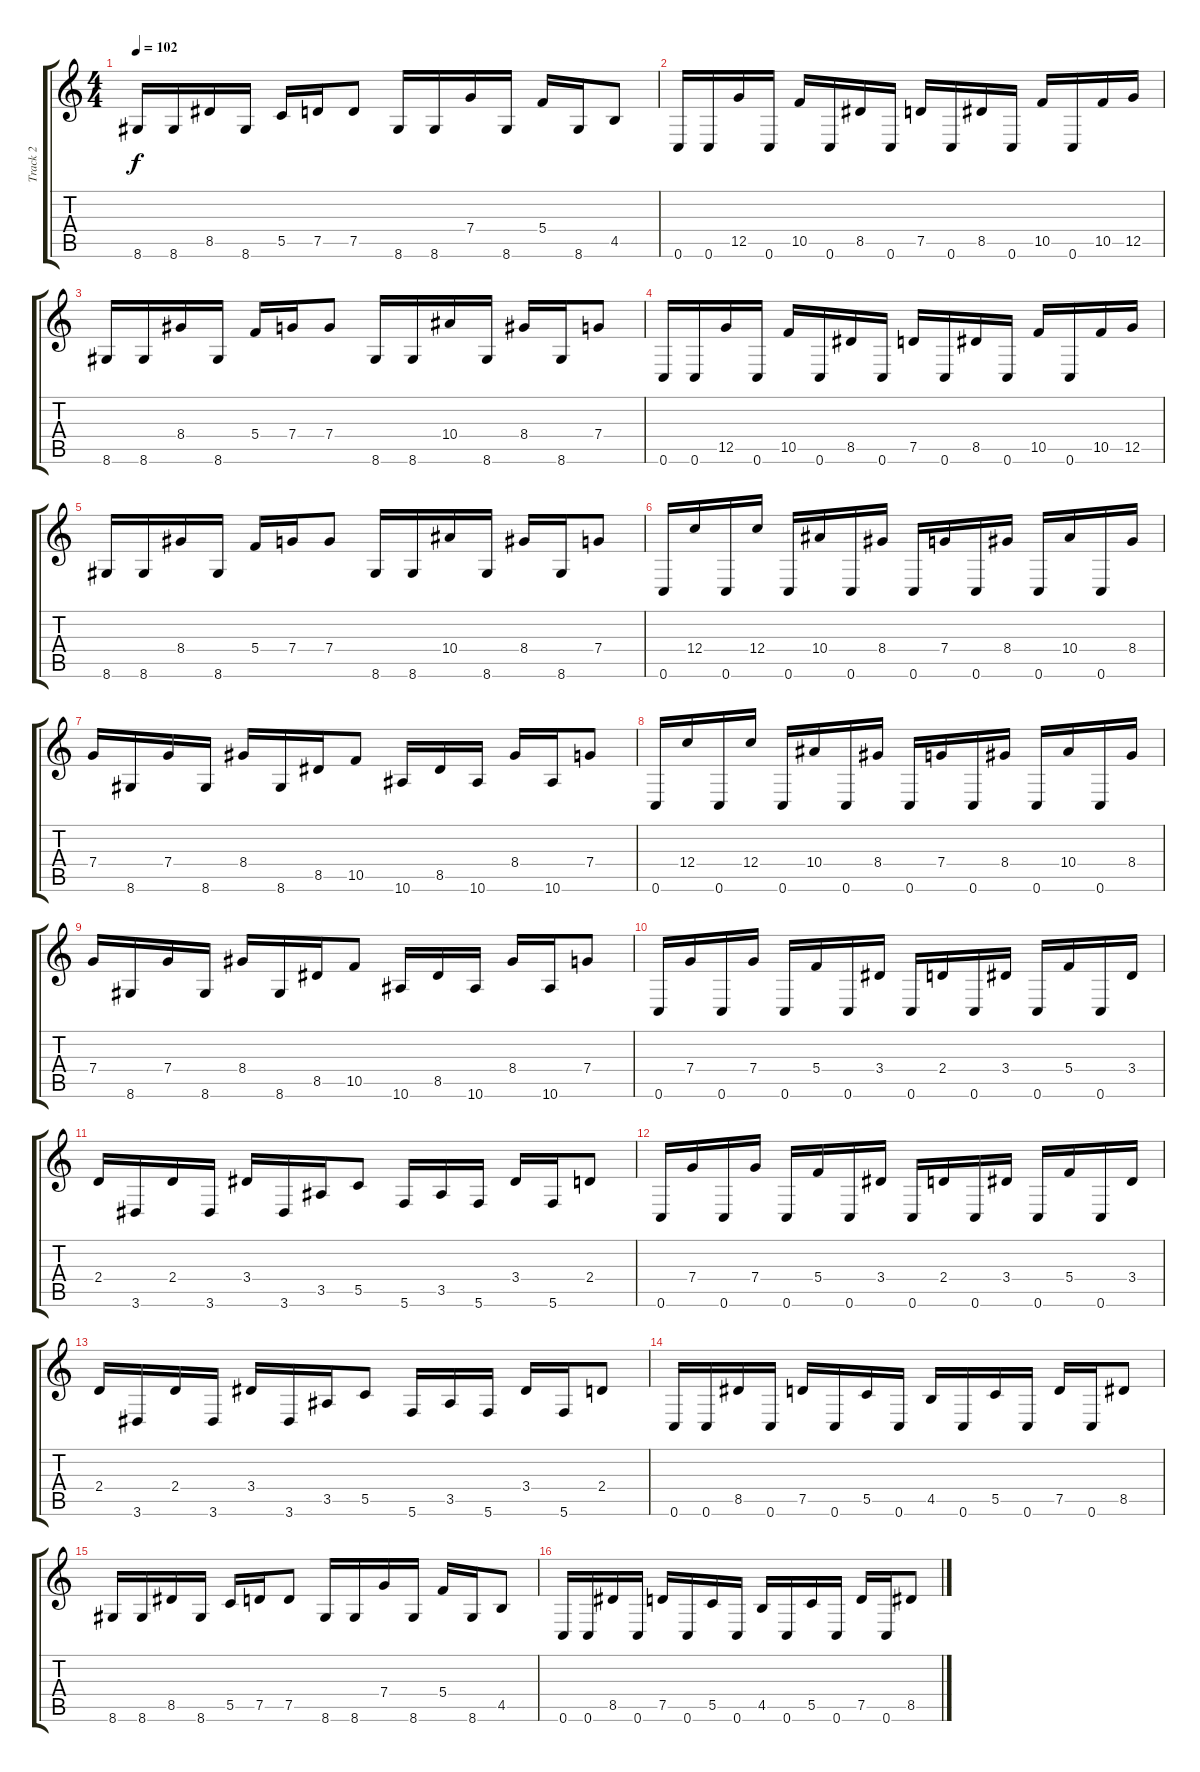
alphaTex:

\track ("Track 2" "Track 2") {instrument overdrivenguitar}
\staff {score tabs}
\tuning (D4 A3 F3 C3 G2 C2) {hide}
\ts (4 4)
\tempo 102
\clef g2
\ks c
8.6.16{dy f} 8.6.16 8.5.16 8.6.16 5.5.16 7.5.16 7.5.8 8.6.16 8.6.16 7.4.16 8.6.16 5.4.16 8.6.16 4.5.8 |
0.6.16 0.6.16 12.5.16 0.6.16 10.5.16 0.6.16 8.5.16 0.6.16 7.5.16 0.6.16 8.5.16 0.6.16 10.5.16 0.6.16 10.5.16 12.5.16 |
8.6.16 8.6.16 8.4.16 8.6.16 5.4.16 7.4.16 7.4.8 8.6.16 8.6.16 10.4.16 8.6.16 8.4.16 8.6.16 7.4.8 |
0.6.16 0.6.16 12.5.16 0.6.16 10.5.16 0.6.16 8.5.16 0.6.16 7.5.16 0.6.16 8.5.16 0.6.16 10.5.16 0.6.16 10.5.16 12.5.16 |
8.6.16 8.6.16 8.4.16 8.6.16 5.4.16 7.4.16 7.4.8 8.6.16 8.6.16 10.4.16 8.6.16 8.4.16 8.6.16 7.4.8 |
0.6.16 12.4.16 0.6.16 12.4.16 0.6.16 10.4.16 0.6.16 8.4.16 0.6.16 7.4.16 0.6.16 8.4.16 0.6.16 10.4.16 0.6.16 8.4.16 |
7.4.16 8.6.16 7.4.16 8.6.16 8.4.16 8.6.16 8.5.16 10.5.8 10.6.16 8.5.16 10.6.16 8.4.16 10.6.16 7.4.8 |
0.6.16 12.4.16 0.6.16 12.4.16 0.6.16 10.4.16 0.6.16 8.4.16 0.6.16 7.4.16 0.6.16 8.4.16 0.6.16 10.4.16 0.6.16 8.4.16 |
7.4.16 8.6.16 7.4.16 8.6.16 8.4.16 8.6.16 8.5.16 10.5.8 10.6.16 8.5.16 10.6.16 8.4.16 10.6.16 7.4.8 |
0.6.16 7.4.16 0.6.16 7.4.16 0.6.16 5.4.16 0.6.16 3.4.16 0.6.16 2.4.16 0.6.16 3.4.16 0.6.16 5.4.16 0.6.16 3.4.16 |
2.4.16 3.6.16 2.4.16 3.6.16 3.4.16 3.6.16 3.5.16 5.5.8 5.6.16 3.5.16 5.6.16 3.4.16 5.6.16 2.4.8 |
0.6.16 7.4.16 0.6.16 7.4.16 0.6.16 5.4.16 0.6.16 3.4.16 0.6.16 2.4.16 0.6.16 3.4.16 0.6.16 5.4.16 0.6.16 3.4.16 |
2.4.16 3.6.16 2.4.16 3.6.16 3.4.16 3.6.16 3.5.16 5.5.8 5.6.16 3.5.16 5.6.16 3.4.16 5.6.16 2.4.8 |
0.6.16 0.6.16 8.5.16 0.6.16 7.5.16 0.6.16 5.5.16 0.6.16 4.5.16 0.6.16 5.5.16 0.6.16 7.5.16 0.6.16 8.5.8 |
8.6.16 8.6.16 8.5.16 8.6.16 5.5.16 7.5.16 7.5.8 8.6.16 8.6.16 7.4.16 8.6.16 5.4.16 8.6.16 4.5.8 |
0.6.16 0.6.16 8.5.16 0.6.16 7.5.16 0.6.16 5.5.16 0.6.16 4.5.16 0.6.16 5.5.16 0.6.16 7.5.16 0.6.16 8.5.8
